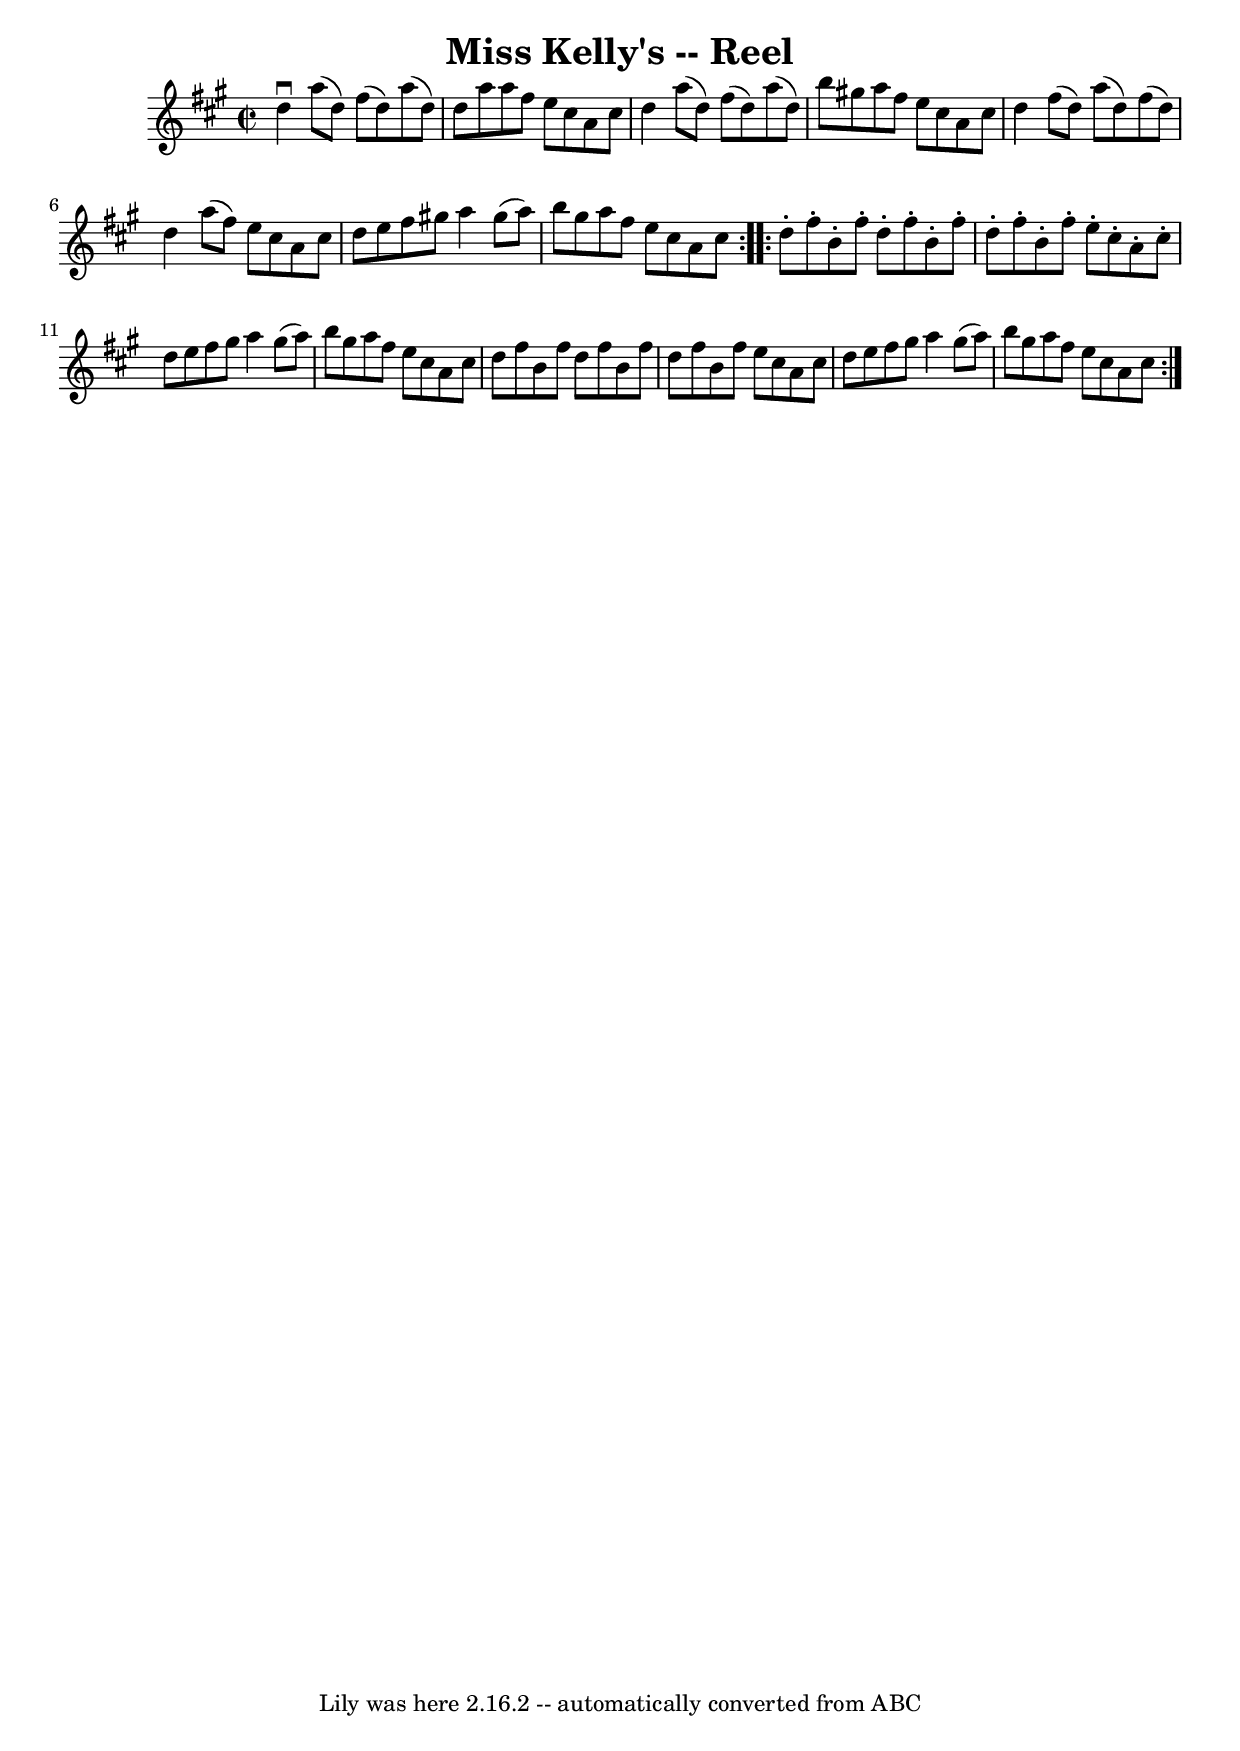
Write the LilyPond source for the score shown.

\version "2.16.2"
\include "Mammoth.ily"
\header {
  %% book = "Ryan's Mammoth Collection"
  crossRefNumber = "1"
  footnotes = "\\\\236"
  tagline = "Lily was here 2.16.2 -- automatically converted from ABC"
  title = "Miss Kelly's -- Reel"

}
voicedefault =  {



  \repeat volta 2 {

    \override Staff.TimeSignature #'style = #'C
    \time 2/2 
    \key d \lydian d''4^\downbow a''8 (d''8) fis''8 (
    d''8) a''8 (d''8)   |
    d''8 a''8 a''8 fis''8    
    e''8 cis''8 a'8 cis''8    |
    d''4 a''8 (d''8)   
    fis''8 (d''8) a''8 (d''8)   |
    b''8 gis''!8 a''8    
    fis''8 e''8 cis''8 a'8 cis''8    |
    d''4 fis''8 (
    d''8) a''8 (d''8) fis''8 (d''8)   |
    d''4 a''8 (
    fis''8) e''8 cis''8 a'8 cis''8    |
    d''8 e''8    
    fis''8 gis''!8 a''4 gis''8 (a''8)   |
    b''8 gis''8    
    a''8 fis''8 e''8 cis''8 a'8 cis''8    
  }     
  \repeat volta 2 {
    
    d''8 -. fis''8 -. b'8 -. fis''8 -. d''8 -. fis''8 -. b'8 -.   
    fis''8 -.   |
    d''8 -. fis''8 -. b'8 -. fis''8 -. e''8 -.   
    cis''8 -. a'8 -. cis''8 -.   |
    d''8 e''8 fis''8 gis''8    
    a''4 gis''8 (a''8)   |
    b''8 gis''8 a''8 fis''8    
    e''8 cis''8 a'8 cis''8    |
    d''8 fis''8 b'8 fis''8 
    d''8 fis''8 b'8 fis''8    |
    d''8 fis''8 b'8    
    fis''8 e''8 cis''8 a'8 cis''8    |
    d''8 e''8 fis''8  
    gis''8 a''4 gis''8 (a''8)   |
    b''8 gis''8 a''8    
    fis''8 e''8 cis''8 a'8 cis''8    
  }   

}

\score{
  <<

    \context Staff="default"
    {
      \voicedefault 
      
    }

  >>
  \layout {
    
  }
  \midi {
  }

}
